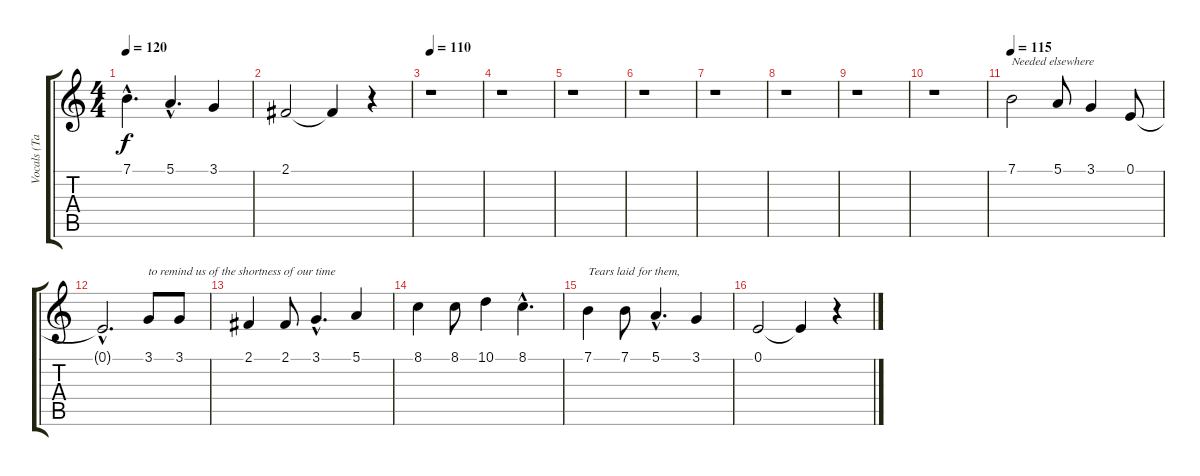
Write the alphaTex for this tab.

\track ("Vocals (Tarja)" "Vocals (Ta") {instrument lead6voice}
\staff {score tabs}
\tuning (E4 B3 G3 D3 A2 E2) {hide}
\ts (4 4)
\tempo 120
\clef g2
\ks c
7.1{hac}.4{d dy f} 5.1{hac}.4{d} 3.1.4 |
2.1.2 2.1{t}.4 r.4 |
\tempo 110
r.1 |
r.1 |
r.1 |
r.1 |
r.1 |
r.1 |
r.1 |
r.1 |
\tempo 115
7.1.2{txt "Needed elsewhere"} 5.1.8 3.1.4 0.1.8 |
0.1{hac t}.2{d} 3.1.8{txt "to remind us of the shortness of our time"} 3.1.8 |
2.1.4 2.1.8 3.1{hac}.4{d} 5.1.4 |
8.1.4 8.1.8 10.1.4 8.1{hac}.4{d} |
7.1.4{txt "Tears laid for them,"} 7.1.8 5.1{hac}.4{d} 3.1.4 |
0.1.2 0.1{t}.4 r.4
